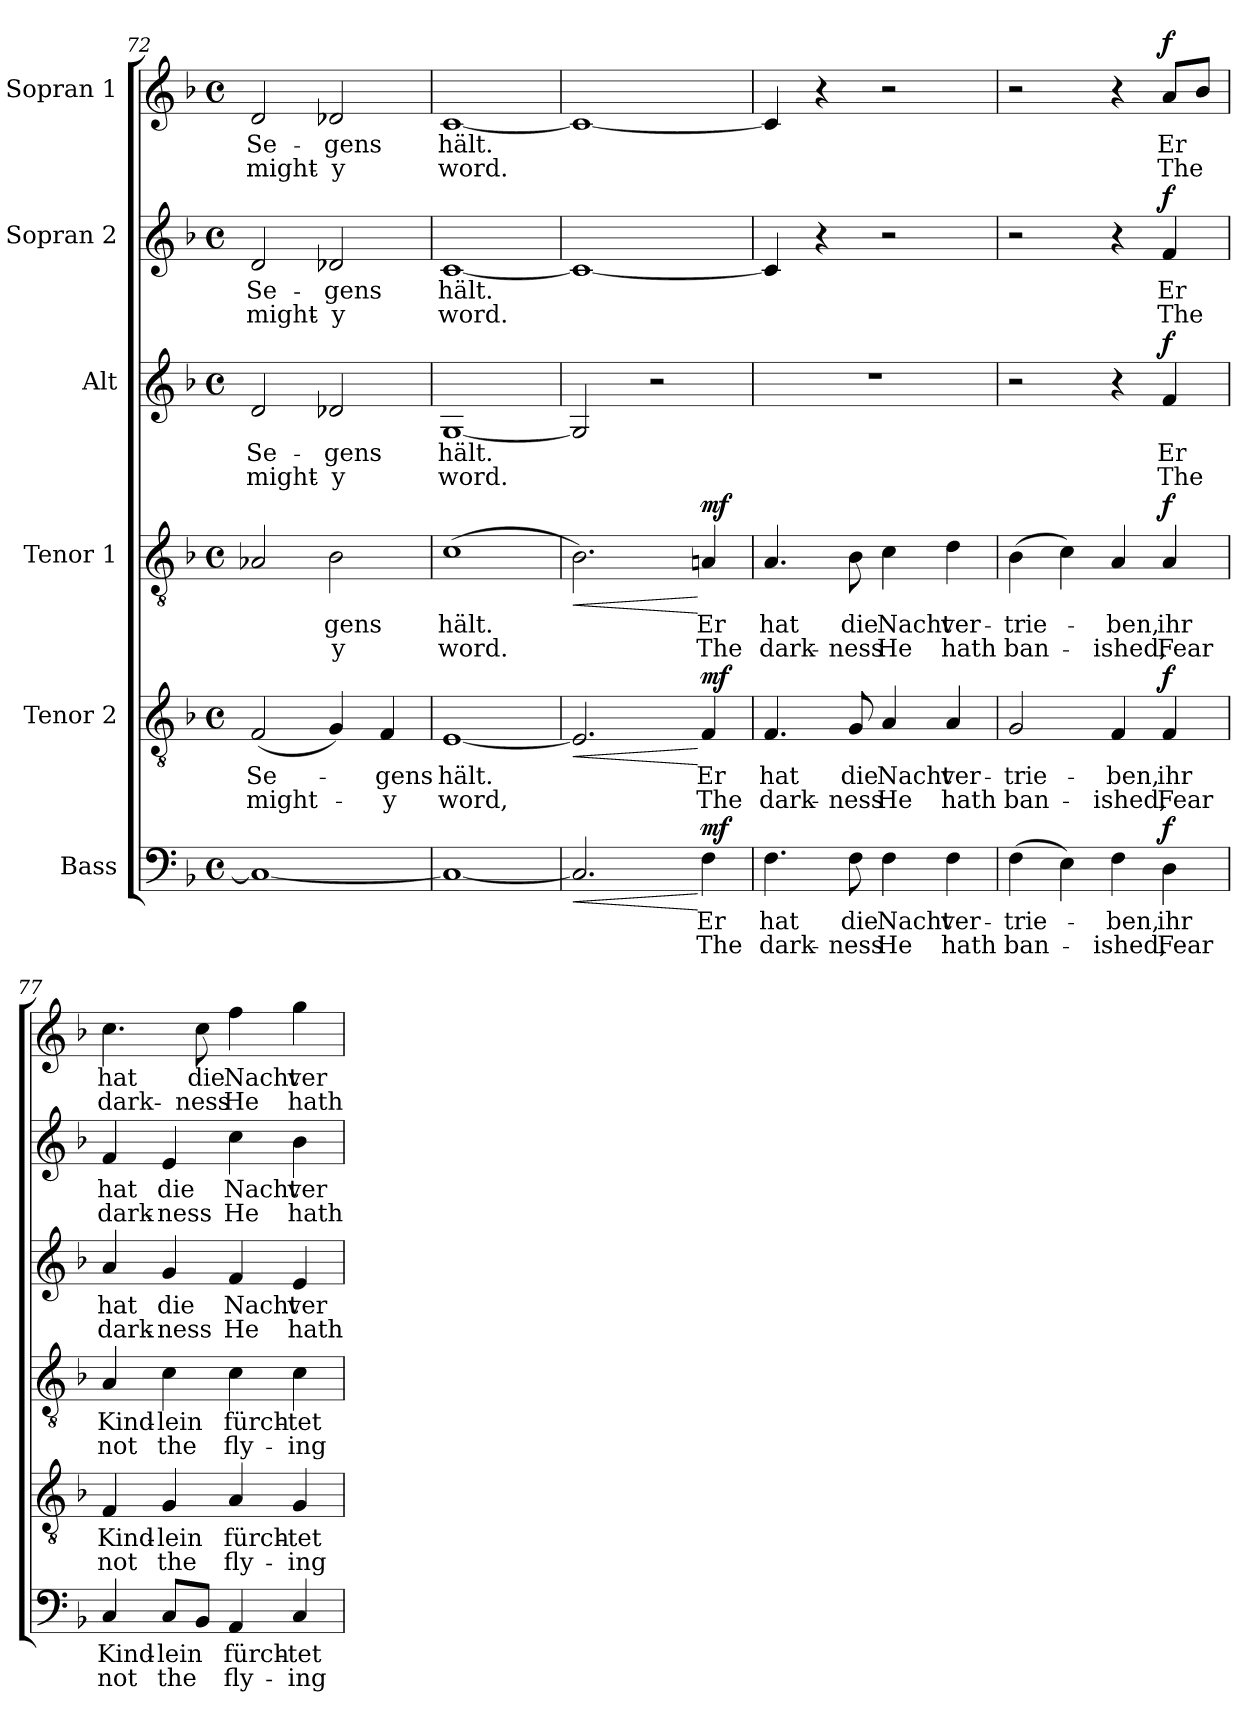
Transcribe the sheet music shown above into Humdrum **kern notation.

**kern	**text	**text	**dynam	**kern	**text	**text	**dynam	**kern	**text	**text	**dynam	**kern	**text	**text	**dynam	**kern	**text	**text	**dynam	**kern	**text	**text	**dynam
*part6	*part6	*part6	*part6	*part5	*part5	*part5	*part5	*part4	*part4	*part4	*part4	*part3	*part3	*part3	*part3	*part2	*part2	*part2	*part2	*part1	*part1	*part1	*part1
*staff6	*staff6	*staff6	*staff6	*staff5	*staff5	*staff5	*staff5	*staff4	*staff4	*staff4	*staff4	*staff3	*staff3	*staff3	*staff3	*staff2	*staff2	*staff2	*staff2	*staff1	*staff1	*staff1	*staff1
*I"Bass	*	*	*	*I"Tenor 2	*	*	*	*I"Tenor 1	*	*	*	*I"Alt	*	*	*	*I"Sopran 2	*	*	*	*I"Sopran 1	*	*	*
*clefF4	*	*	*	*clefGv2	*	*	*	*clefGv2	*	*	*	*clefG2	*	*	*	*clefG2	*	*	*	*clefG2	*	*	*
*k[b-]	*	*	*	*k[b-]	*	*	*	*k[b-]	*	*	*	*k[b-]	*	*	*	*k[b-]	*	*	*	*k[b-]	*	*	*
*M4/4	*	*	*	*M4/4	*	*	*	*M4/4	*	*	*	*M4/4	*	*	*	*M4/4	*	*	*	*M4/4	*	*	*
*met(c)	*	*	*	*met(c)	*	*	*	*met(c)	*	*	*	*met(c)	*	*	*	*met(c)	*	*	*	*met(c)	*	*	*
=72	=72	=72	=72	=72	=72	=72	=72	=72	=72	=72	=72	=72	=72	=72	=72	=72	=72	=72	=72	=72	=72	=72	=72
!	!	!	!	!	!LO:LY:b	!LO:LY:b	!	!	!	!	!	!	!LO:LY:b	!LO:LY:b	!	!	!LO:LY:b	!LO:LY:b	!	!	!LO:LY:b	!LO:LY:b	!
1C_	.	.	.	(2F/	Se-	-might-	.	2A-X/	.	.	.	2d/	Se-	-might-	.	2d/	Se-	-might-	.	2d/	Se-	-might-	.
!	!	!	!	!	!	!	!	!	!LO:LY:b	!LO:LY:b	!	!	!LO:LY:b	!LO:LY:b	!	!	!LO:LY:b	!LO:LY:b	!	!	!LO:LY:b	!LO:LY:b	!
.	.	.	.	4G/)	.	.	.	2B-\	-gens	-y	.	2d-X/	-gens	-y	.	2d-X/	-gens	-y	.	2d-X/	-gens	-y	.
!	!	!	!	!	!LO:LY:b	!LO:LY:b	!	!	!	!	!	!	!	!	!	!	!	!	!	!	!	!	!
.	.	.	.	4F/	-gens	-y	.	.	.	.	.	.	.	.	.	.	.	.	.	.	.	.	.
=73	=73	=73	=73	=73	=73	=73	=73	=73	=73	=73	=73	=73	=73	=73	=73	=73	=73	=73	=73	=73	=73	=73	=73
!	!	!	!	!	!LO:LY:b	!LO:LY:b	!	!	!LO:LY:b	!LO:LY:b	!	!	!LO:LY:b	!LO:LY:b	!	!	!LO:LY:b	!LO:LY:b	!	!	!LO:LY:b	!LO:LY:b	!
1C_	.	.	.	[1E	hält.	word,	.	(1c	hält.	word.	.	[1G	hält.	word.	.	[1c	hält.	word.	.	[1c	hält.	word.	.
=74	=74	=74	=74	=74	=74	=74	=74	=74	=74	=74	=74	=74	=74	=74	=74	=74	=74	=74	=74	=74	=74	=74	=74
!	!	!	!LO:HP:b	!	!	!	!LO:HP:b	!	!	!	!LO:HP:b	!	!	!	!	!	!	!	!	!	!	!	!
2.C/]	.	.	<	2.E/]	.	.	<	2.B-\)	.	.	<	2G/]	.	.	.	1c_	.	.	.	1c_	.	.	.
.	.	.	.	.	.	.	.	.	.	.	.	2r	.	.	.	.	.	.	.	.	.	.	.
!	!LO:LY:b	!LO:LY:b	!LO:DY:n=1:a	!	!LO:LY:b	!LO:LY:b	!LO:DY:n=1:a	!	!LO:LY:b	!LO:LY:b	!LO:DY:n=1:a	!	!	!	!	!	!	!	!	!	!	!	!
4F\	Er	The	[ mf	4F/	Er	The	[ mf	4An/	Er	The	[ mf	.	.	.	.	.	.	.	.	.	.	.	.
=75	=75	=75	=75	=75	=75	=75	=75	=75	=75	=75	=75	=75	=75	=75	=75	=75	=75	=75	=75	=75	=75	=75	=75
!	!LO:LY:b	!LO:LY:b	!	!	!LO:LY:b	!LO:LY:b	!	!	!LO:LY:b	!LO:LY:b	!	!	!	!	!	!	!	!	!	!	!	!	!
4.F\	hat	dark-	.	4.F/	hat	dark-	.	4.A/	hat	dark-	.	1r	.	.	.	4c/]	.	.	.	4c/]	.	.	.
.	.	.	.	.	.	.	.	.	.	.	.	.	.	.	.	4r	.	.	.	4r	.	.	.
!	!LO:LY:b	!LO:LY:b	!	!	!LO:LY:b	!LO:LY:b	!	!	!LO:LY:b	!LO:LY:b	!	!	!	!	!	!	!	!	!	!	!	!	!
8F\	die	-ness	.	8G/	die	-ness	.	8B-\	die	-ness	.	.	.	.	.	.	.	.	.	.	.	.	.
!	!LO:LY:b	!LO:LY:b	!	!	!LO:LY:b	!LO:LY:b	!	!	!LO:LY:b	!LO:LY:b	!	!	!	!	!	!	!	!	!	!	!	!	!
4F\	Nacht	He	.	4A/	Nacht	He	.	4c\	Nacht	He	.	.	.	.	.	2r	.	.	.	2r	.	.	.
!	!LO:LY:b	!LO:LY:b	!	!	!LO:LY:b	!LO:LY:b	!	!	!LO:LY:b	!LO:LY:b	!	!	!	!	!	!	!	!	!	!	!	!	!
4F\	-ver-	hath	.	4A/	-ver-	hath	.	4d\	-ver-	hath	.	.	.	.	.	.	.	.	.	.	.	.	.
=76	=76	=76	=76	=76	=76	=76	=76	=76	=76	=76	=76	=76	=76	=76	=76	=76	=76	=76	=76	=76	=76	=76	=76
!	!LO:LY:b	!LO:LY:b	!	!	!LO:LY:b	!LO:LY:b	!	!	!LO:LY:b	!LO:LY:b	!	!	!	!	!	!	!	!	!	!	!	!	!
(4F\	-trie-	ban-	.	2G/	-trie-	ban-	.	(4B-\	-trie-	ban-	.	2r	.	.	.	2r	.	.	.	2r	.	.	.
4E\)	.	.	.	.	.	.	.	4c\)	.	.	.	.	.	.	.	.	.	.	.	.	.	.	.
!	!LO:LY:b	!LO:LY:b	!	!	!LO:LY:b	!LO:LY:b	!	!	!LO:LY:b	!LO:LY:b	!	!	!	!	!	!	!	!	!	!	!	!	!
4F\	-ben,	-ished,	.	4F/	-ben,	-ished,	.	4A/	-ben,	-ished,	.	4r	.	.	.	4r	.	.	.	4r	.	.	.
!	!LO:LY:b	!LO:LY:b	!LO:DY:a	!	!LO:LY:b	!LO:LY:b	!LO:DY:a	!	!LO:LY:b	!LO:LY:b	!LO:DY:a	!	!LO:LY:b	!LO:LY:b	!LO:DY:a	!	!LO:LY:b	!LO:LY:b	!LO:DY:a	!	!LO:LY:b	!LO:LY:b	!LO:DY:a
4D\	ihr	Fear	f	4F/	ihr	Fear	f	4A/	ihr	Fear	f	4f/	Er	The	f	4f/	Er	The	f	8a/L	Er	The	f
.	.	.	.	.	.	.	.	.	.	.	.	.	.	.	.	.	.	.	.	8b-/J	.	.	.
!!LO:LB:g=z
=77	=77	=77	=77	=77	=77	=77	=77	=77	=77	=77	=77	=77	=77	=77	=77	=77	=77	=77	=77	=77	=77	=77	=77
!	!LO:LY:b	!LO:LY:b	!	!	!LO:LY:b	!LO:LY:b	!	!	!LO:LY:b	!LO:LY:b	!	!	!LO:LY:b	!LO:LY:b	!	!	!LO:LY:b	!LO:LY:b	!	!	!LO:LY:b	!LO:LY:b	!
4C/	Kind-	not	.	4F/	Kind-	not	.	4A/	Kind-	not	.	4a/	hat	dark-	.	4f/	hat	dark-	.	4.cc\	hat	dark-	.
!	!LO:LY:b	!LO:LY:b	!	!	!LO:LY:b	!LO:LY:b	!	!	!LO:LY:b	!LO:LY:b	!	!	!LO:LY:b	!LO:LY:b	!	!	!LO:LY:b	!LO:LY:b	!	!	!	!	!
8C/L	-lein	the	.	4G/	-lein	the	.	4c\	-lein	the	.	4g/	die	-ness	.	4e/	die	-ness	.	.	.	.	.
!	!	!	!	!	!	!	!	!	!	!	!	!	!	!	!	!	!	!	!	!	!LO:LY:b	!LO:LY:b	!
8BB-/J	.	.	.	.	.	.	.	.	.	.	.	.	.	.	.	.	.	.	.	8cc\	die	-ness	.
!	!LO:LY:b	!LO:LY:b	!	!	!LO:LY:b	!LO:LY:b	!	!	!LO:LY:b	!LO:LY:b	!	!	!LO:LY:b	!LO:LY:b	!	!	!LO:LY:b	!LO:LY:b	!	!	!LO:LY:b	!LO:LY:b	!
4AA/	fürch-	fly-	.	4A/	fürch-	fly-	.	4c\	fürch-	fly-	.	4f/	Nacht	He	.	4cc\	Nacht	He	.	4ff\	Nacht	He	.
!	!LO:LY:b	!LO:LY:b	!	!	!LO:LY:b	!LO:LY:b	!	!	!LO:LY:b	!LO:LY:b	!	!	!LO:LY:b	!LO:LY:b	!	!	!LO:LY:b	!LO:LY:b	!	!	!LO:LY:b	!LO:LY:b	!
4C/	-tet	-ing	.	4G/	-tet	-ing	.	4c\	-tet	-ing	.	4e/	-ver-	hath	.	4b-\	-ver-	hath	.	4gg\	-ver-	hath	.
=	=	=	=	=	=	=	=	=	=	=	=	=	=	=	=	=	=	=	=	=	=	=	=
*-	*-	*-	*-	*-	*-	*-	*-	*-	*-	*-	*-	*-	*-	*-	*-	*-	*-	*-	*-	*-	*-	*-	*-
